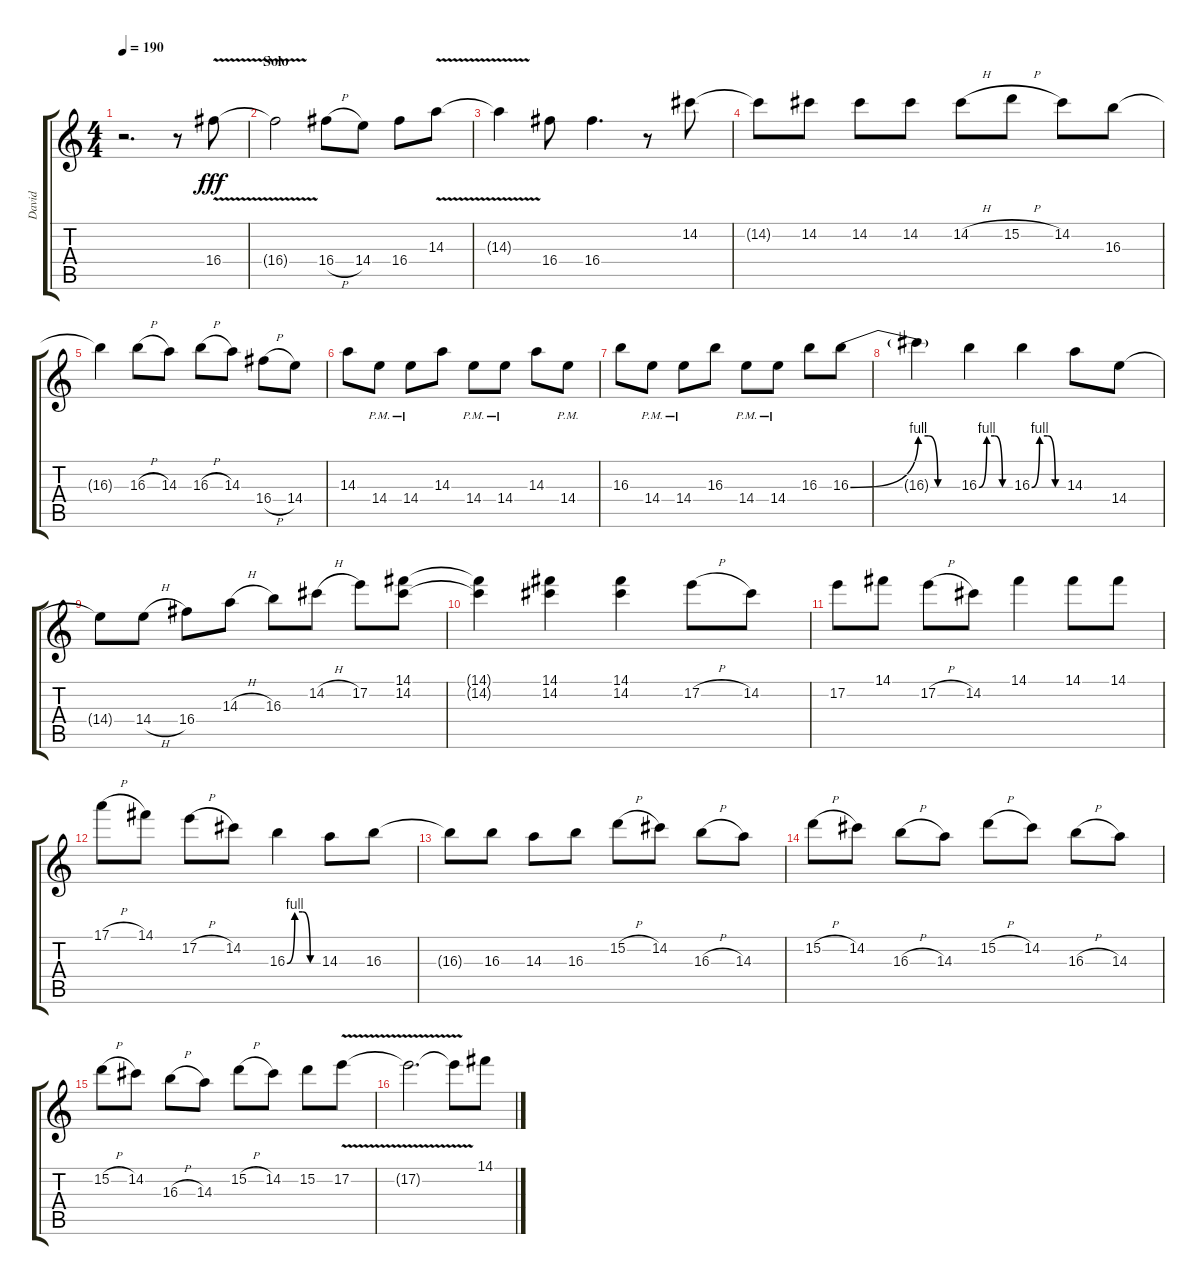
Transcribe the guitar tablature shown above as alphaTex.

\track ("David" "David") {instrument distortionguitar}
\staff {score tabs}
\tuning (E4 B3 G3 D3 A2 E2) {hide}
\ts (4 4)
\tempo 190
\clef g2
\ks c
r.2{d dy mf} r.8 16.4{v}.8{dy fff} |
\section ("" "Solo")
16.4{v t}.2 16.4{h}.8 14.4.8 16.4.8 14.3{v}.8 |
14.3{v t}.4 16.4.8 16.4.4{d} r.8 14.2.8 |
14.2{t}.8 14.2.8 14.2.8 14.2.8 14.2{h}.8 15.2{h}.8 14.2.8 16.3.8 |
16.3{t}.4 16.3{h}.8 14.3.8 16.3{h}.8 14.3.8 16.4{h}.8 14.4.8 |
14.3.8 14.4{pm}.8 14.4{pm}.8 14.3.8 14.4{pm}.8 14.4{pm}.8 14.3.8 14.4{pm}.8 |
16.3.8 14.4{pm}.8 14.4{pm}.8 16.3.8 14.4{pm}.8 14.4{pm}.8 16.3.8 16.3{be (bend 0 0 60 4)}.8 |
16.3{be (custom 0 4 15 4 30 0 60 0) t}.4 16.3{be (custom 0 0 15 4 30 4 45 0 60 0)}.4 16.3{be (custom 0 0 15 4 30 4 45 0 60 0)}.4 14.3.8 14.4.8 |
14.4{t}.8 14.4{h}.8 16.4.8 14.3{h}.8 16.3.8 14.2{h}.8 17.2.8 (14.1 14.2).8 |
(14.1{t} 14.2{t}).4 (14.1 14.2).4 (14.1 14.2).4 17.2{h}.8 14.2.8 |
17.2.8 14.1.8 17.2{h}.8 14.2.8 14.1.4 14.1.8 14.1.8 |
17.1{h}.8 14.1.8 17.2{h}.8 14.2.8 16.3{be (custom 0 0 15 4 30 4 45 0 60 0)}.4 14.3.8 16.3.8 |
16.3{t}.8 16.3.8 14.3.8 16.3.8 15.2{h}.8 14.2.8 16.3{h}.8 14.3.8 |
15.2{h}.8 14.2.8 16.3{h}.8 14.3.8 15.2{h}.8 14.2.8 16.3{h}.8 14.3.8 |
15.2{h}.8 14.2.8 16.3{h}.8 14.3.8 15.2{h}.8 14.2.8 15.2.8 17.2{v}.8 |
17.2{v t}.2{d} 17.2{v t}.8 14.1.8
